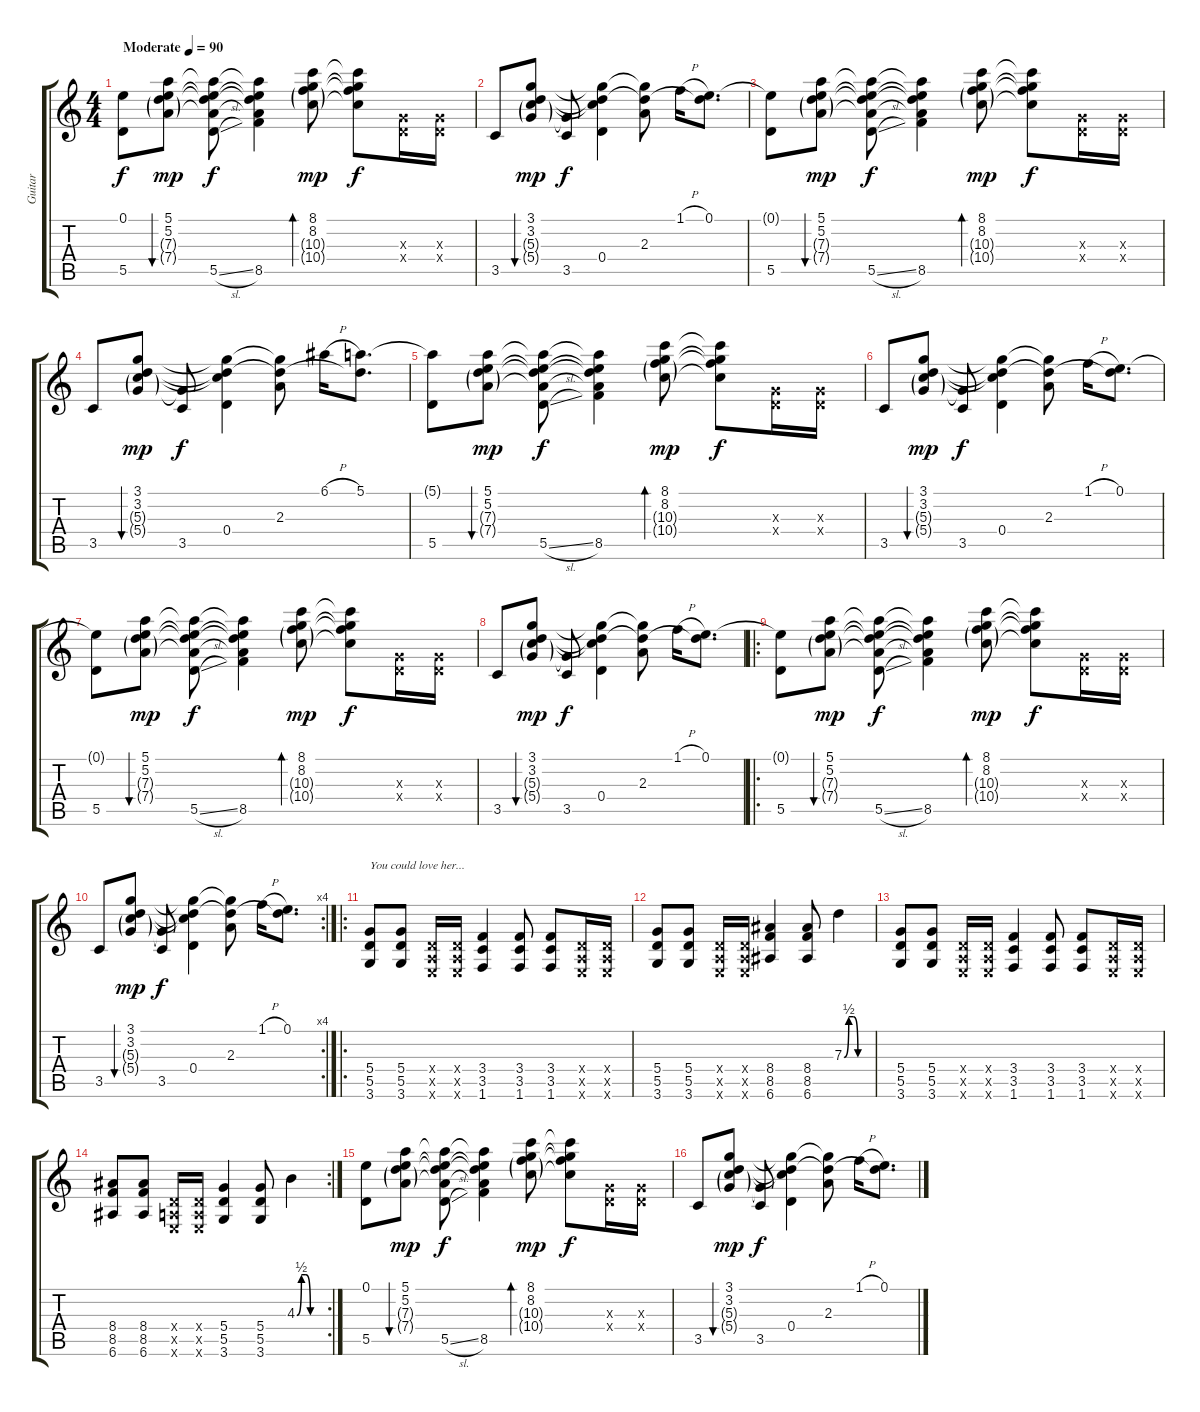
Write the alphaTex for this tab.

\track ("Guitar" "Guitar") {instrument electricguitarjazz}
\staff {score tabs}
\tuning (E4 B3 G3 D3 A2 E2) {hide}
\ts (4 4)
\tempo (90 "Moderate")
\clef g2
\ks c
(0.1 5.5).8{dy f instrument electricguitarjazz} (5.1 5.2 7.3{g} 7.4{g}).8{bu 60 dy mp} (5.1{t} 5.2{t} 7.3{t} 7.4{t} 5.5{sl}).8{dy f} (5.1{t} 5.2{t} 7.3{t} 7.4{t} 8.5).4 (8.1 8.2 10.3{g} 10.4{g}).8{bd 60 dy mp} (8.1{t} 8.2{t} 10.3{t} 10.4{t}).8{dy f} (0.3{x} 0.4{x}).16 (0.3{x} 0.4{x}).16 |
3.5.8 (3.1 3.2 5.3{g} 5.4{g}).8{bu 60 dy mp} (5.4{t} 3.5).8{dy f} (3.1{t} 3.2{t} 5.3{t} 0.4).4 (3.1{t} 3.2{t} 2.3).8 1.1{h}.16 (0.1 3.2{t}).8{d} |
(0.1{t} 5.5).8 (5.1 5.2 7.3{g} 7.4{g}).8{bu 60 dy mp} (5.1{t} 5.2{t} 7.3{t} 7.4{t} 5.5{sl}).8{dy f} (5.1{t} 5.2{t} 7.3{t} 7.4{t} 8.5).4 (8.1 8.2 10.3{g} 10.4{g}).8{bd 60 dy mp} (8.1{t} 8.2{t} 10.3{t} 10.4{t}).8{dy f} (0.3{x} 0.4{x}).16 (0.3{x} 0.4{x}).16 |
3.5.8 (3.1 3.2 5.3{g} 5.4{g}).8{bu 60 dy mp} (5.4{t} 3.5).8{dy f} (3.1{t} 3.2{t} 5.3{t} 0.4).4 (3.1{t} 3.2{t} 2.3).8 6.1{h}.16 (5.1 3.2{t}).8{d} |
(5.1{t} 5.5).8 (5.1 5.2 7.3{g} 7.4{g}).8{bu 60 dy mp} (5.1{t} 5.2{t} 7.3{t} 7.4{t} 5.5{sl}).8{dy f} (5.1{t} 5.2{t} 7.3{t} 7.4{t} 8.5).4 (8.1 8.2 10.3{g} 10.4{g}).8{bd 60 dy mp} (8.1{t} 8.2{t} 10.3{t} 10.4{t}).8{dy f} (0.3{x} 0.4{x}).16 (0.3{x} 0.4{x}).16 |
3.5.8 (3.1 3.2 5.3{g} 5.4{g}).8{bu 60 dy mp} (5.4{t} 3.5).8{dy f} (3.1{t} 3.2{t} 5.3{t} 0.4).4 (3.1{t} 3.2{t} 2.3).8 1.1{h}.16 (0.1 3.2{t}).8{d} |
(0.1{t} 5.5).8 (5.1 5.2 7.3{g} 7.4{g}).8{bu 60 dy mp} (5.1{t} 5.2{t} 7.3{t} 7.4{t} 5.5{sl}).8{dy f} (5.1{t} 5.2{t} 7.3{t} 7.4{t} 8.5).4 (8.1 8.2 10.3{g} 10.4{g}).8{bd 60 dy mp} (8.1{t} 8.2{t} 10.3{t} 10.4{t}).8{dy f} (0.3{x} 0.4{x}).16 (0.3{x} 0.4{x}).16 |
3.5.8 (3.1 3.2 5.3{g} 5.4{g}).8{bu 60 dy mp} (5.4{t} 3.5).8{dy f} (3.1{t} 3.2{t} 5.3{t} 0.4).4 (3.1{t} 3.2{t} 2.3).8 1.1{h}.16 (0.1 3.2{t}).8{d} |
\ro
(0.1{t} 5.5).8 (5.1 5.2 7.3{g} 7.4{g}).8{bu 60 dy mp} (5.1{t} 5.2{t} 7.3{t} 7.4{t} 5.5{sl}).8{dy f} (5.1{t} 5.2{t} 7.3{t} 7.4{t} 8.5).4 (8.1 8.2 10.3{g} 10.4{g}).8{bd 60 dy mp} (8.1{t} 8.2{t} 10.3{t} 10.4{t}).8{dy f} (0.3{x} 0.4{x}).16 (0.3{x} 0.4{x}).16 |
\rc 4
3.5.8 (3.1 3.2 5.3{g} 5.4{g}).8{bu 60 dy mp} (5.4{t} 3.5).8{dy f} (3.1{t} 3.2{t} 5.3{t} 0.4).4 (3.1{t} 3.2{t} 2.3).8 1.1{h}.16 (0.1 3.2{t}).8{d} |
\ro
(5.4 5.5 3.6).8{txt "You could love her..." instrument distortionguitar} (5.4 5.5 3.6).8 (0.4{x} 0.5{x} 0.6{x}).16 (0.4{x} 0.5{x} 0.6{x}).16 (3.4 3.5 1.6).4 (3.4 3.5 1.6).8 (3.4 3.5 1.6).8 (0.4{x} 0.5{x} 0.6{x}).16 (0.4{x} 0.5{x} 0.6{x}).16 |
(5.4 5.5 3.6).8 (5.4 5.5 3.6).8 (0.4{x} 0.5{x} 0.6{x}).16 (0.4{x} 0.5{x} 0.6{x}).16 (8.4 8.5 6.6).4 (8.4 8.5 6.6).8 7.3{be (custom 0 0 10 2 20 2 30 0 60 0)}.4 |
(5.4 5.5 3.6).8{instrument distortionguitar} (5.4 5.5 3.6).8 (0.4{x} 0.5{x} 0.6{x}).16 (0.4{x} 0.5{x} 0.6{x}).16 (3.4 3.5 1.6).4 (3.4 3.5 1.6).8 (3.4 3.5 1.6).8 (0.4{x} 0.5{x} 0.6{x}).16 (0.4{x} 0.5{x} 0.6{x}).16 |
\rc 2
(8.4 8.5 6.6).8 (8.4 8.5 6.6).8 (0.4{x} 0.5{x} 0.6{x}).16 (0.4{x} 0.5{x} 0.6{x}).16 (5.4 5.5 3.6).4 (5.4 5.5 3.6).8 4.3{be (custom 0 0 10 2 20 2 30 0 60 0)}.4 |
(0.1 5.5).8{instrument electricguitarjazz} (5.1 5.2 7.3{g} 7.4{g}).8{bu 60 dy mp} (5.1{t} 5.2{t} 7.3{t} 7.4{t} 5.5{sl}).8{dy f} (5.1{t} 5.2{t} 7.3{t} 7.4{t} 8.5).4 (8.1 8.2 10.3{g} 10.4{g}).8{bd 60 dy mp} (8.1{t} 8.2{t} 10.3{t} 10.4{t}).8{dy f} (0.3{x} 0.4{x}).16 (0.3{x} 0.4{x}).16 |
3.5.8 (3.1 3.2 5.3{g} 5.4{g}).8{bu 60 dy mp} (5.4{t} 3.5).8{dy f} (3.1{t} 3.2{t} 5.3{t} 0.4).4 (3.1{t} 3.2{t} 2.3).8 1.1{h}.16 (0.1 3.2{t}).8{d}
